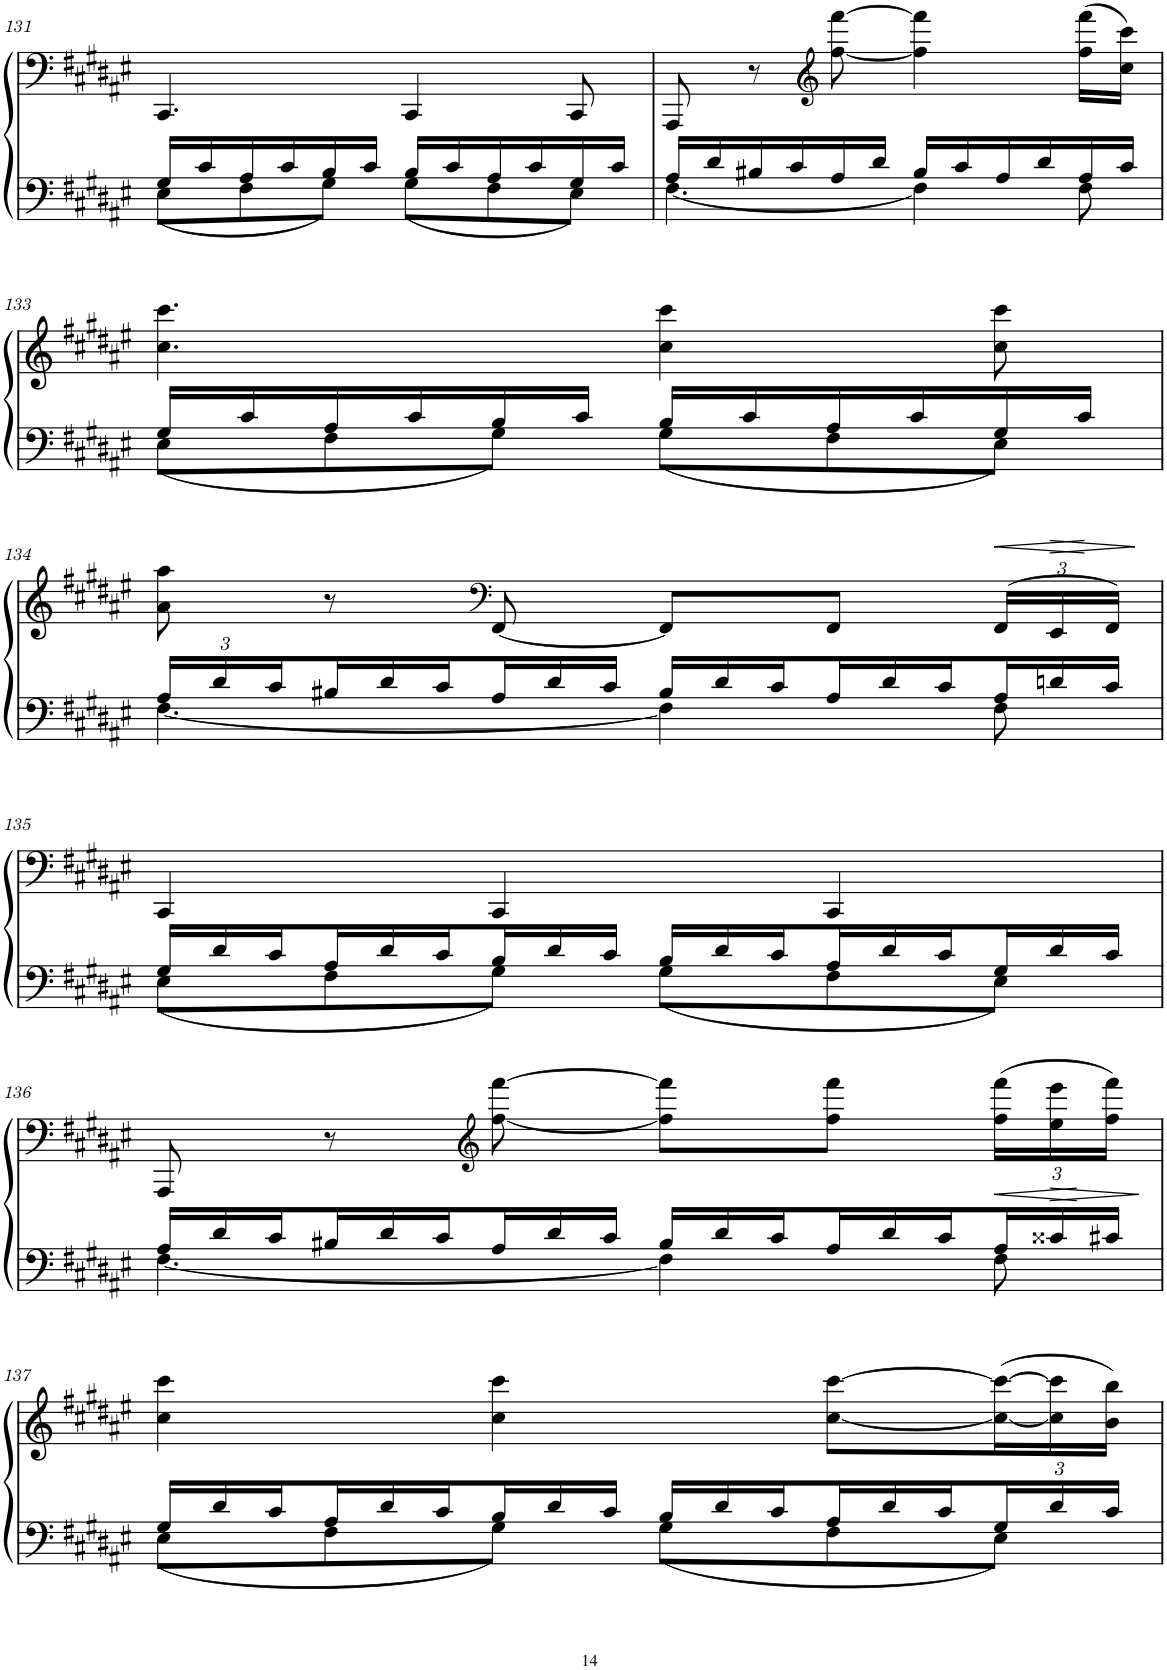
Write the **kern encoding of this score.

**kern	**kern	**dynam
*part1	*part1	*part1
*staff2	*staff1	*staff1/2
*I"Piano	*	*
*I'Pno.	*	*
!!LO:PB:g=z
*clefF4	*clefF4	*
*k[f#c#g#d#a#e#]	*k[f#c#g#d#a#e#]	*
*M6/8	*M6/8	*
=131	=131	=131
*^	*	*
16G#/LL	8E#\L	4.CC#/	.
16c#/	.	.	.
16A#/	8F#\	.	.
16c#/	.	.	.
16B/	8G#\J	.	.
16c#/JJ	.	.	.
16B/LL	8G#\L	4CC#/	.
16c#/	.	.	.
16A#/	8F#\	.	.
16c#/	.	.	.
16G#/	8E#\J	8CC#/	.
16c#/JJ	.	.	.
=132	=132	=132	=132
16A#/LL	[4.F#\	8AAA#/	.
16d#/	.	.	.
16B#X/	.	8r	.
16c#/	.	.	.
*	*	*clefG2	*
16A#/	.	[8ff#\ [8fff#\	.
16d#/JJ	.	.	.
16B#/LL	4F#\]	4ff#\] 4fff#\]	.
16c#/	.	.	.
16A#/	.	.	.
16d#/	.	.	.
16A#/	8F#\	(16ff#\ 16fff#\LL	.
16c#/JJ	.	16cc#\ 16ccc#\JJ)	.
!!LO:LB:g=z
=133	=133	=133	=133
16G#/LL	8E#\L	4.cc#\ 4.ccc#\	.
16c#/	.	.	.
16A#/	8F#\	.	.
16c#/	.	.	.
16B/	8G#\J	.	.
16c#/JJ	.	.	.
16B/LL	8G#\L	4cc#\ 4ccc#\	.
16c#/	.	.	.
16A#/	8F#\	.	.
16c#/	.	.	.
16G#/	8E#\J	8cc#\ 8ccc#\	.
16c#/JJ	.	.	.
!!LO:LB:g=z
=134	=134	=134	=134
*Xbrackettup	*	*	*
24A#/LL	[4.F#\	8a#\ 8aa#\	.
24d#/	.	.	.
24c#/	.	.	.
*Xtuplet	*	*	*
24B#X/	.	8r	.
24d#/	.	.	.
24c#/	.	.	.
*	*	*clefF4	*
24A#/	.	[8FF#/	.
24d#/	.	.	.
24c#/JJ	.	.	.
24B#/LL	4F#\]	8FF#/L]	.
24d#/	.	.	.
24c#/	.	.	.
24A#/	.	8FF#/J	.
24d#/	.	.	.
24c#/	.	.	.
*	*	*Xbrackettup	*
!	!	!	!LO:HP:b
24A#/	8F#\	(>24FF#/LL	<
!	!	!	!LO:HP:b
24dn/	.	24EE#/	>
24c#/JJ	.	24FF#/JJ)	[
*v	*v	*	*
.	.	]
!!LO:LB:g=z
=135	=135	=135
*^	*	*
24G#/LL	8E#\L	4CC#/	.
24d#/	.	.	.
24c#/	.	.	.
24A#/	8F#\	.	.
24d#/	.	.	.
24c#/	.	.	.
24B/	8G#\J	4CC#/	.
24d#/	.	.	.
24c#/JJ	.	.	.
24B/LL	8G#\L	.	.
24d#/	.	.	.
24c#/	.	.	.
24A#/	8F#\	4CC#/	.
24d#/	.	.	.
24c#/	.	.	.
24G#/	8E#\J	.	.
24d#/	.	.	.
24c#/JJ	.	.	.
!!LO:LB:g=z
=136	=136	=136	=136
*tuplet	*	*	*
24A#/LL	[4.F#\	8AAA#/	.
24d#/	.	.	.
24c#/	.	.	.
*Xtuplet	*	*	*
24B#X/	.	8r	.
24d#/	.	.	.
24c#/	.	.	.
*	*	*clefG2	*
24A#/	.	[8ff#\ [8fff#\	.
24d#/	.	.	.
24c#/JJ	.	.	.
24B#/LL	4F#\]	8ff#\] 8fff#\]L	.
24d#/	.	.	.
24c#/	.	.	.
24A#/	.	8ff#\ 8fff#\J	.
24d#/	.	.	.
24c#/	.	.	.
!	!	!	!LO:HP:b
24A#/	8F#\	(24ff#\ 24fff#\LL	<
!	!	!	!LO:HP:b
24c##X/	.	24ee#\ 24eee#\	>
24c#X/JJ	.	24ff#\ 24fff#\JJ)	[
*v	*v	*	*
.	.	]
!!LO:LB:g=z
=137	=137	=137
*^	*	*
24G#/LL	8E#\L	4cc#\ 4ccc#\	.
24d#/	.	.	.
24c#/	.	.	.
24A#/	8F#\	.	.
24d#/	.	.	.
24c#/	.	.	.
24B/	8G#\J	4cc#\ 4ccc#\	.
24d#/	.	.	.
24c#/JJ	.	.	.
24B/LL	8G#\L	.	.
24d#/	.	.	.
24c#/	.	.	.
24A#/	8F#\	[8cc#\ [8ccc#\L	.
24d#/	.	.	.
24c#/	.	.	.
24G#/	8E#\J	(24cc#\_ 24ccc#\_L	.
24d#/	.	24cc#\] 24ccc#\]	.
24c#/JJ	.	24b\ 24bb\JJ)	.
*v	*v	*	*
=	=	=
*-	*-	*-
